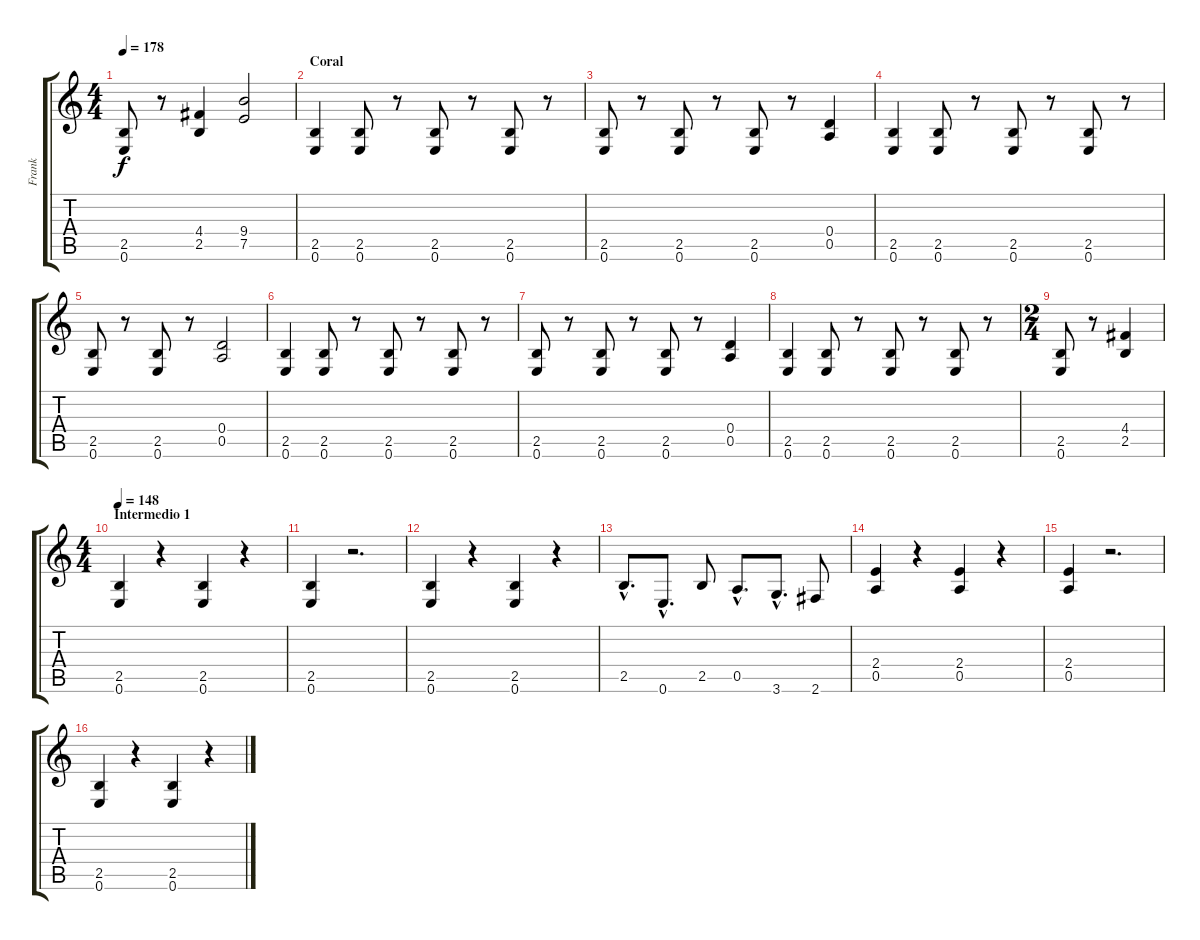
\track ("Frank" "Frank") {instrument distortionguitar}
\staff {score tabs}
\tuning (E4 B3 G3 D3 A2 E2) {hide}
\ts (4 4)
\tempo 178
\clef g2
\ks c
(2.5 0.6).8{dy f} r.8 (4.4 2.5).4 (9.4 7.5).2 |
\section ("" "Coral")
(2.5 0.6).4 (2.5 0.6).8 r.8 (2.5 0.6).8 r.8 (2.5 0.6).8 r.8 |
(2.5 0.6).8 r.8 (2.5 0.6).8 r.8 (2.5 0.6).8 r.8 (0.4 0.5).4 |
(2.5 0.6).4 (2.5 0.6).8 r.8 (2.5 0.6).8 r.8 (2.5 0.6).8 r.8 |
(2.5 0.6).8 r.8 (2.5 0.6).8 r.8 (0.4 0.5).2 |
(2.5 0.6).4 (2.5 0.6).8 r.8 (2.5 0.6).8 r.8 (2.5 0.6).8 r.8 |
(2.5 0.6).8 r.8 (2.5 0.6).8 r.8 (2.5 0.6).8 r.8 (0.4 0.5).4 |
(2.5 0.6).4 (2.5 0.6).8 r.8 (2.5 0.6).8 r.8 (2.5 0.6).8 r.8 |
\ts (2 4)
(2.5 0.6).8 r.8 (4.4 2.5).4 |
\ts (4 4)
\section ("" "Intermedio 1")
\tempo 148
(2.5 0.6).4 r.4 (2.5 0.6).4 r.4 |
(2.5 0.6).4 r.2{d} |
(2.5 0.6).4 r.4 (2.5 0.6).4 r.4 |
2.5{hac}.8{d} 0.6{hac}.8{d} 2.5.8 0.5{hac}.8{d} 3.6{hac}.8{d} 2.6.8 |
(2.4 0.5).4 r.4 (2.4 0.5).4 r.4 |
(2.4 0.5).4 r.2{d} |
(2.5 0.6).4 r.4 (2.5 0.6).4 r.4
